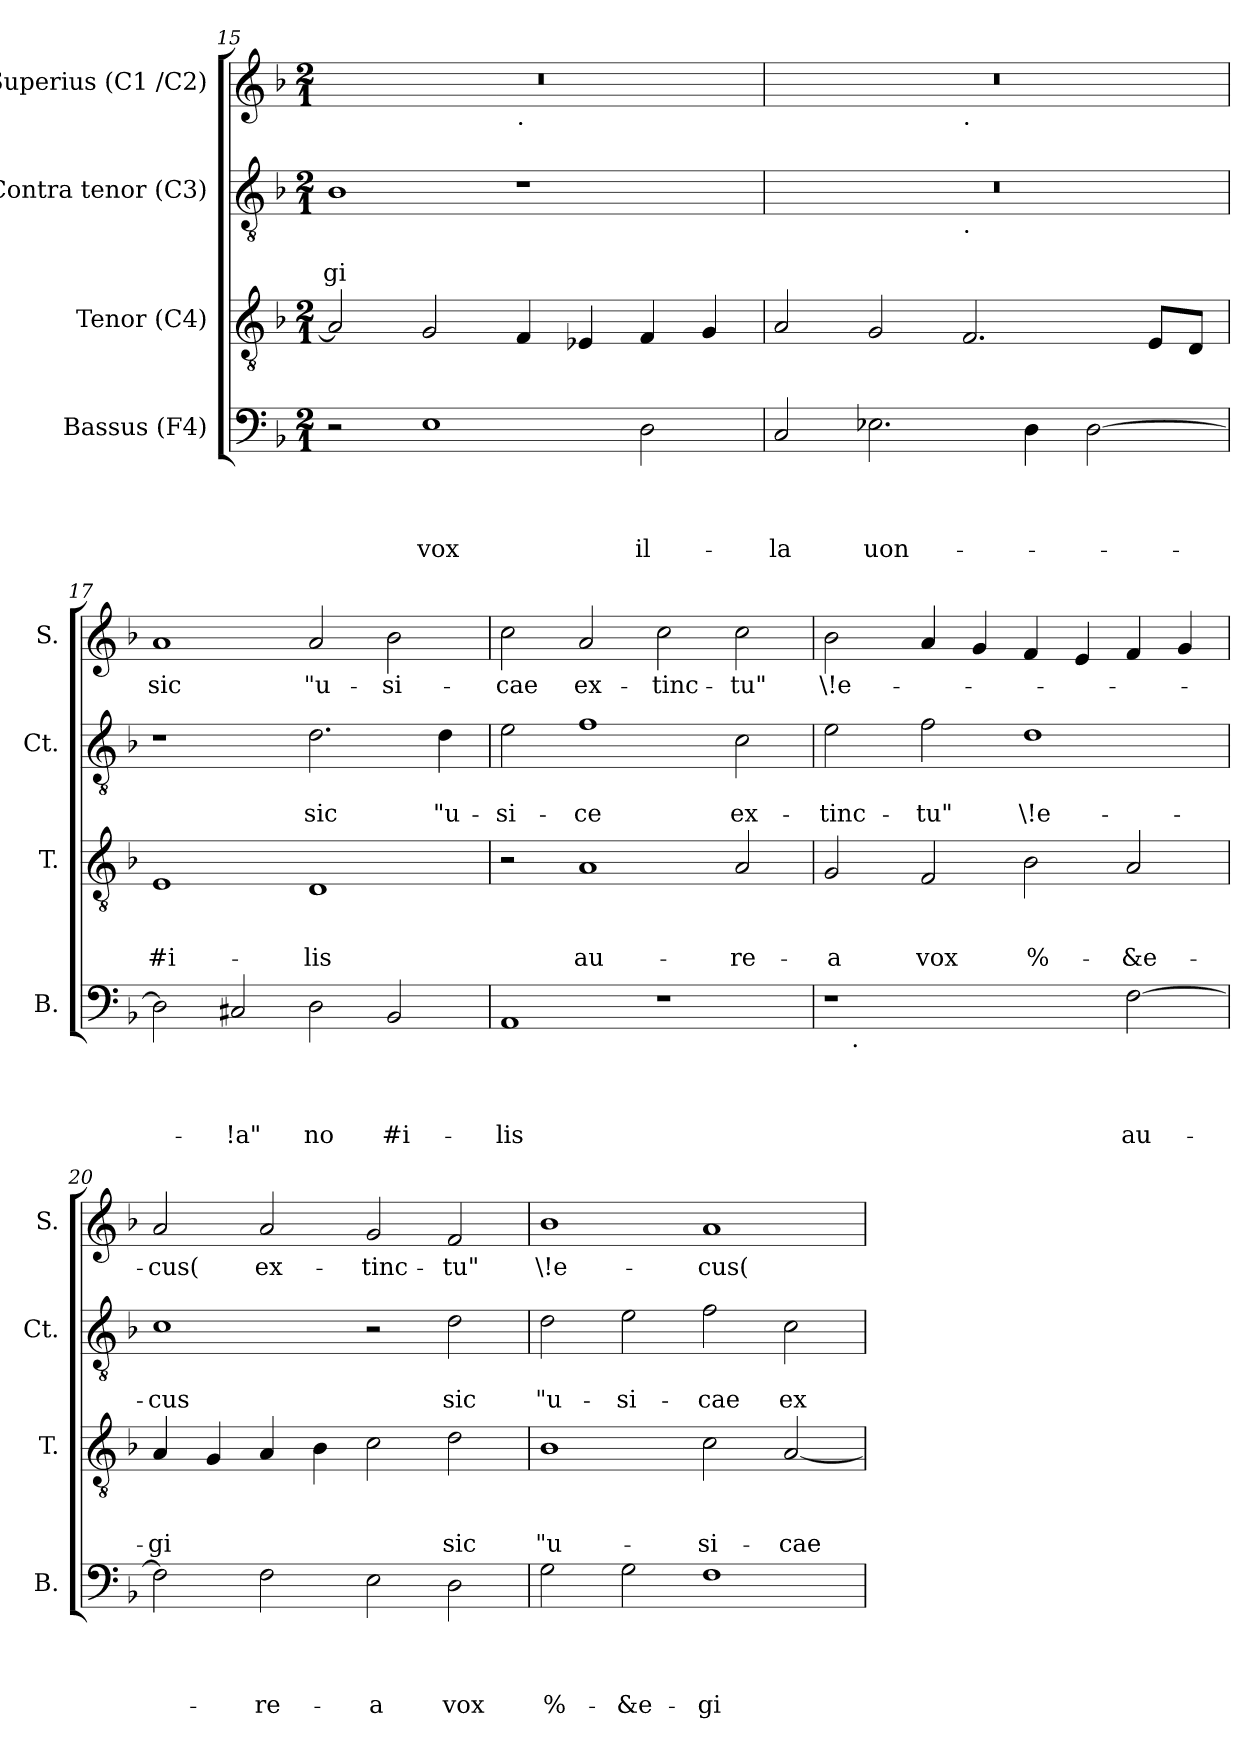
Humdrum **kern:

**kern	**text	**text	**text	**text	**kern	**text	**text	**text	**kern	**text	**text	**kern	**text
*part4	*part4	*part4	*part4	*part4	*part3	*part3	*part3	*part3	*part2	*part2	*part2	*part1	*part1
*staff4	*staff4	*staff4	*staff4	*staff4	*staff3	*staff3	*staff3	*staff3	*staff2	*staff2	*staff2	*staff1	*staff1
*I"Bassus (F4)	*	*	*	*	*I"Tenor (C4)	*	*	*	*I"Contra tenor (C3)	*	*	*I"Superius (C1 /C2)	*
*I'B.	*	*	*	*	*I'T.	*	*	*	*I'Ct.	*	*	*I'S.	*
!!LO:LB:g=z
*clefF4	*	*	*	*	*clefGv2	*	*	*	*clefGv2	*	*	*clefG2	*
*k[b-]	*	*	*	*	*k[b-]	*	*	*	*k[b-]	*	*	*k[b-]	*
*F:	*	*	*	*	*F:	*	*	*	*F:	*	*	*F:	*
*M2/1	*	*	*	*	*M2/1	*	*	*	*M2/1	*	*	*M2/1	*
=15	=15	=15	=15	=15	=15	=15	=15	=15	=15	=15	=15	=15	=15
!	!	!	!	!	!	!	!	!	!	!	!LO:LY:b	!	!
*	*	*	*	*	*	*	*	*	*	*	*	*^	*
2r	.	.	.	.	2A/]	.	.	.	1B-	.	-gi	0r	1ryy	.
!	!	!	!	!LO:LY:b	!	!	!	!	!	!	!	!	!	!
1E	.	.	.	vox	2G/	.	.	.	.	.	.	.	.	.
!	!	!	!	!	!	!	!	!	!	!	!	!	!LO:TX:b:t=.	!
.	.	.	.	.	4F/	.	.	.	1r	.	.	.	1ryy	.
.	.	.	.	.	4E-/	.	.	.	.	.	.	.	.	.
!	!	!	!	!LO:LY:b	!	!	!	!	!	!	!	!	!	!
2D\	.	.	.	il-	4F/	.	.	.	.	.	.	.	.	.
.	.	.	.	.	4G/	.	.	.	.	.	.	.	.	.
=16	=16	=16	=16	=16	=16	=16	=16	=16	=16	=16	=16	=16	=16	=16
!	!	!	!	!LO:LY:b	!	!	!	!	!	!	!	!	!	!
*	*	*	*	*	*	*	*	*	*^	*	*	*	*	*
2C/	.	.	.	-la	2A/	.	.	.	0r	1ryy	.	.	0r	1ryy	.
!	!	!	!	!LO:LY:b	!	!	!	!	!	!	!	!	!	!	!
2.E-\	.	.	.	uon-	2G/	.	.	.	.	.	.	.	.	.	.
!	!	!	!	!	!	!	!	!	!	!	!	!	!	!LO:TX:b:t=.	!
!	!	!	!	!	!	!	!	!	!	!LO:TX:b:t=.	!	!	!	!	!
.	.	.	.	.	2.F/	.	.	.	.	1ryy	.	.	.	1ryy	.
4D\	.	.	.	.	.	.	.	.	.	.	.	.	.	.	.
[>2D\	.	.	.	.	.	.	.	.	.	.	.	.	.	.	.
.	.	.	.	.	8E/L	.	.	.	.	.	.	.	.	.	.
.	.	.	.	.	8D/J	.	.	.	.	.	.	.	.	.	.
=17	=17	=17	=17	=17	=17	=17	=17	=17	=17	=17	=17	=17	=17	=17	=17
!	!	!	!	!	!	!	!	!LO:LY:b	!	!	!	!	!	!	!LO:LY:b
*	*	*	*	*	*	*	*	*	*v	*v	*	*	*	*	*
*	*	*	*	*	*	*	*	*	*	*	*	*v	*v	*
2D\]	.	.	.	.	1E	.	.	-#i-	1r	.	.	1a	sic
!	!	!	!	!LO:LY:b	!	!	!	!	!	!	!	!	!
2C#/	.	.	.	-!a"	.	.	.	.	.	.	.	.	.
!	!	!	!	!LO:LY:b	!	!	!	!LO:LY:b	!	!	!LO:LY:b	!	!LO:LY:b
2D\	.	.	.	no	1D	.	.	-lis	2.d\	.	sic	2a/	"u-
!	!	!	!	!LO:LY:b	!	!	!	!	!	!	!	!	!LO:LY:b
2BB-/	.	.	.	#i-	.	.	.	.	.	.	.	2b-\	-si-
!	!	!	!	!	!	!	!	!	!	!	!LO:LY:b	!	!
.	.	.	.	.	.	.	.	.	4d\	.	"u-	.	.
!!LO:PB:g=z
=18	=18	=18	=18	=18	=18	=18	=18	=18	=18	=18	=18	=18	=18
!	!	!	!	!LO:LY:b	!	!	!	!	!	!	!LO:LY:b	!	!LO:LY:b
1AA	.	.	.	-lis	2r	.	.	.	2e\	.	-si-	2cc\	-cae
!	!	!	!	!	!	!	!	!LO:LY:b	!	!	!LO:LY:b	!	!LO:LY:b
.	.	.	.	.	1A	.	.	au-	1f	.	-ce	2a/	ex-
!	!	!	!	!	!	!	!	!	!	!	!	!	!LO:LY:b
1r	.	.	.	.	.	.	.	.	.	.	.	2cc\	-tinc-
!	!	!	!	!	!	!	!	!LO:LY:b	!	!	!LO:LY:b	!	!LO:LY:b
.	.	.	.	.	2A/	.	.	-re-	2c\	.	ex-	2cc\	-tu"
=19	=19	=19	=19	=19	=19	=19	=19	=19	=19	=19	=19	=19	=19
!	!	!	!	!	!	!	!	!LO:LY:b	!	!	!LO:LY:b	!	!LO:LY:b
*^	*	*	*	*	*	*	*	*	*	*	*	*	*
1r	12ryy	.	.	.	.	2G/	.	.	-a	2e\	.	-tinc-	2b-\	\!e-
!	!LO:TX:b:t=.	!	!	!	!	!	!	!	!	!	!	!	!	!
.	3%2ryy	.	.	.	.	.	.	.	.	.	.	.	.	.
!	!	!	!	!	!	!	!	!	!LO:LY:b	!	!	!LO:LY:b	!	!
.	.	.	.	.	.	2F/	.	.	vox	2f\	.	-tu"	4a/	.
.	3%2...ryy	.	.	.	.	.	.	.	.	.	.	.	4g/	.
!	!	!	!	!	!	!	!	!	!LO:LY:b	!	!	!LO:LY:b	!	!
2ryy	.	.	.	.	.	2B-\	.	.	%-	1d	.	\!e-	4f/	.
.	.	.	.	.	.	.	.	.	.	.	.	.	4e/	.
!	!	!	!	!	!LO:LY:b	!	!	!	!LO:LY:b	!	!	!	!	!
[>2F\	.	.	.	.	au-	2A/	.	.	-&e-	.	.	.	4f/	.
.	.	.	.	.	.	.	.	.	.	.	.	.	4g/	.
=20	=20	=20	=20	=20	=20	=20	=20	=20	=20	=20	=20	=20	=20	=20
!	!	!	!	!	!	!	!	!	!LO:LY:b	!	!	!LO:LY:b	!	!LO:LY:b
*v	*v	*	*	*	*	*	*	*	*	*	*	*	*	*
2F\]	.	.	.	.	4A/	.	.	-gi	1c	.	-cus	2a/	-cus(
.	.	.	.	.	4G/	.	.	.	.	.	.	.	.
!	!	!	!	!LO:LY:b	!	!	!	!	!	!	!	!	!LO:LY:b
2F\	.	.	.	-re-	4A/	.	.	.	.	.	.	2a/	ex-
.	.	.	.	.	4B-\	.	.	.	.	.	.	.	.
!	!	!	!	!LO:LY:b	!	!	!	!	!	!	!	!	!LO:LY:b
2E\	.	.	.	-a	2c\	.	.	.	2r	.	.	2g/	-tinc-
!	!	!	!	!LO:LY:b	!	!	!	!LO:LY:b	!	!	!LO:LY:b	!	!LO:LY:b
2D\	.	.	.	vox	2d\	.	.	sic	2d\	.	sic	2f/	-tu"
!!LO:LB:g=z
=21	=21	=21	=21	=21	=21	=21	=21	=21	=21	=21	=21	=21	=21
!	!	!	!	!LO:LY:b	!	!	!	!LO:LY:b	!	!	!LO:LY:b	!	!LO:LY:b
2G\	.	.	.	%-	1B-	.	.	"u-	2d\	.	"u-	1b-	\!e-
!	!	!	!	!LO:LY:b	!	!	!	!	!	!	!LO:LY:b	!	!
2G\	.	.	.	-&e-	.	.	.	.	2e\	.	-si-	.	.
!	!	!	!	!LO:LY:b	!	!	!	!LO:LY:b	!	!	!LO:LY:b	!	!LO:LY:b
1F	.	.	.	-gi	2c\	.	.	-si-	2f\	.	-cae	1a	-cus(
!	!	!	!	!	!	!	!	!LO:LY:b	!	!	!LO:LY:b	!	!
.	.	.	.	.	[<2A/	.	.	-cae	2c\	.	ex-	.	.
=	=	=	=	=	=	=	=	=	=	=	=	=	=
*-	*-	*-	*-	*-	*-	*-	*-	*-	*-	*-	*-	*-	*-
